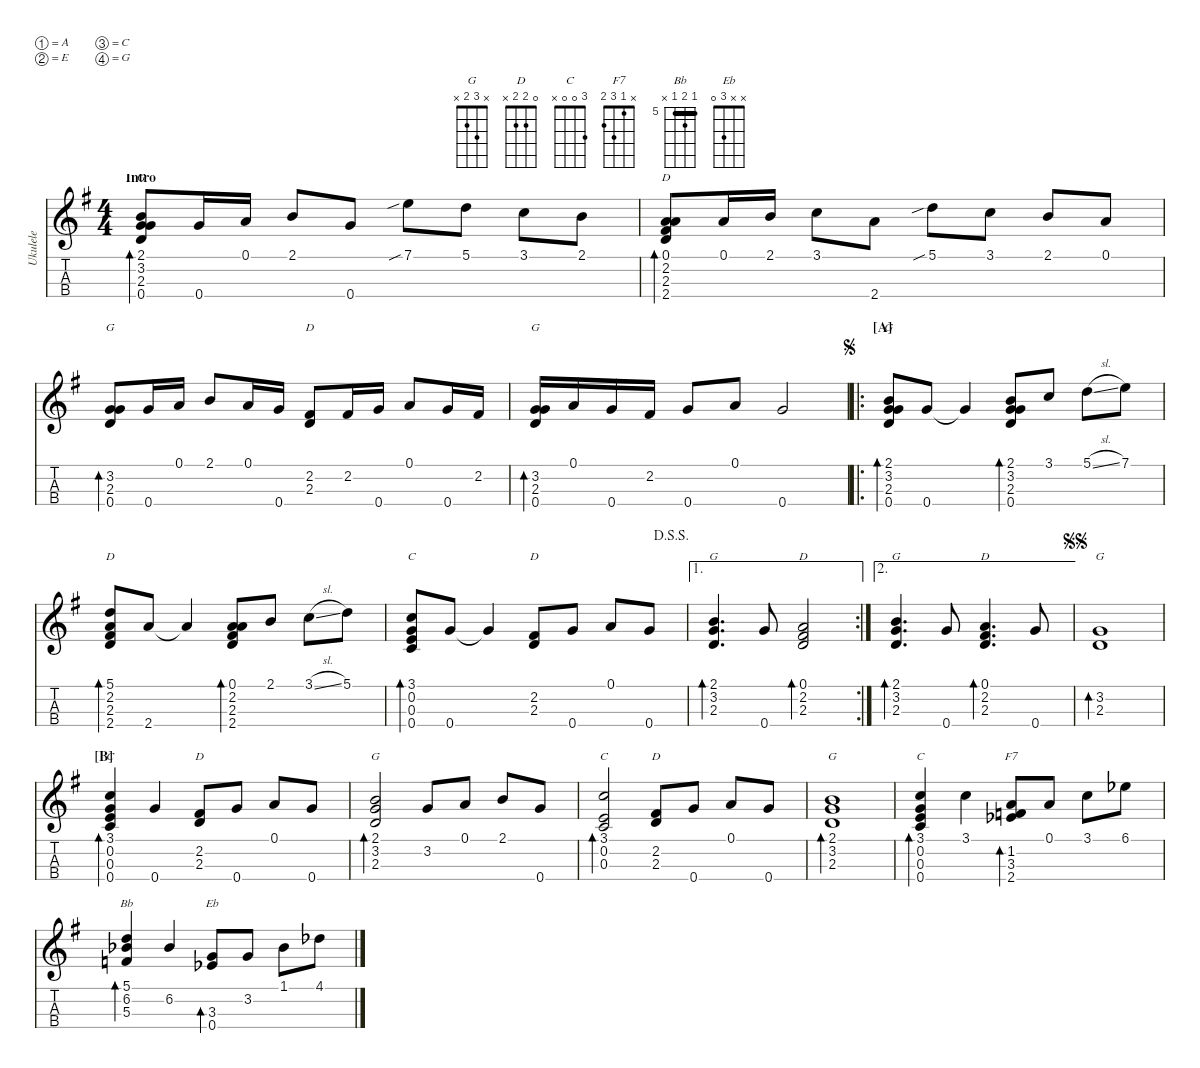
\defaultSystemsLayout 4
\hideDynamics
\bracketExtendMode nobrackets
\otherSystemsTrackNameOrientation horizontal
\defaultBarNumberDisplay Hide
\track ("Ukulele" "Ukulele") {defaultSystemsLayout 4 instrument acousticguitarnylon}
\staff {score tabs}
\tuning (A4 E4 C4 G4)
\displaytranspose 0
\chord ("G" 2 3 2 0) {barre 2}
\chord ("D" 0 2 2 2)
\chord ("G" x 3 2 0)
\chord ("D" x 2 2 x) {barre 2}
\chord ("D" 5 2 2 2) {barre (2 2)}
\chord ("C" 3 0 0 0)
\chord ("G" 2 3 2 x) {barre 2}
\chord ("D" 0 2 2 x)
\chord ("G" x 3 2 x)
\chord ("C" 3 0 0 x)
\chord ("F7" x 1 3 2)
\chord ("Bb" 5 6 5 x) {firstfret 5 barre 5}
\chord ("Eb" x x 3 0)
\ts (4 4)
\section ("" "Intro")
\tempo (100 hide)
\clef g2
\ks g
(2.3{acc forcenatural} 0.4{acc forcenatural} 3.2{acc forcenatural} 2.1{acc forcenatural}).8{bd 153 ch "G" dy mf instrument acousticguitarnylon beam Up} 0.4{acc forcenatural}.16{beam Up} 0.1{acc forcenatural}.16{beam Up} 2.1{acc forcenatural}.8{beam Up} 0.4{acc forcenatural}.8{beam Up} 7.1{sib acc forcenatural}.8{beam Down} 5.1{acc forcenatural}.8{beam Down} 3.1{acc forcenatural}.8{beam Down} 2.1{acc forcenatural}.8{beam Down} |
(2.3{acc forcenatural} 2.2{acc #} 0.1{acc forcenatural} 2.4{acc forcenatural}).8{bd 152 ch "D" beam Up} 0.1{acc forcenatural}.16{beam Up} 2.1{acc forcenatural}.16{beam Up} 3.1{acc forcenatural}.8{beam Down} 2.4{acc forcenatural}.8{beam Down} 5.1{sib acc forcenatural}.8{beam Down} 3.1{acc forcenatural}.8{beam Down} 2.1{acc forcenatural}.8{beam Up} 0.1{acc forcenatural}.8{beam Up} |
(0.4{acc forcenatural} 3.2{acc forcenatural} 2.3{acc forcenatural}).8{bd 151 ch "G" beam Up} 0.4{acc forcenatural}.16{beam Up} 0.1{acc forcenatural}.16{beam Up} 2.1{acc forcenatural}.8{beam Up} 0.1{acc forcenatural}.16{beam Up} 0.4{acc forcenatural}.16{beam Up} (2.2{acc #} 2.3{acc forcenatural}).8{ch "D" beam Up} 2.2{acc #}.16{beam Up} 0.4{acc forcenatural}.16{beam Up} 0.1{acc forcenatural}.8{beam Up} 0.4{acc forcenatural}.16{beam Up} 2.2{acc #}.16{beam Up} |
(3.2{acc forcenatural} 0.4{acc forcenatural} 2.3{acc forcenatural}).16{bd 120 ch "G" beam Up} 0.1{acc forcenatural}.16{beam Up} 0.4{acc forcenatural}.16{beam Up} 2.2{acc #}.16{beam Up} 0.4{acc forcenatural}.8{beam Up} 0.1{acc forcenatural}.8{beam Up} 0.4{acc forcenatural}.2{beam Up} |
\ro
\section ("A" "")
\jump segno
(2.3{acc forcenatural} 0.4{acc forcenatural} 3.2{acc forcenatural} 2.1{acc forcenatural}).8{bd 153 ch "G" beam Up} 0.4{acc forcenatural}.8{beam Up} 0.4{t acc forcenatural}.4{beam Up} (2.3{acc forcenatural} 0.4{acc forcenatural} 3.2{acc forcenatural} 2.1{acc forcenatural}).8{bd 153 beam Up} 3.1{acc forcenatural}.8{beam Up} 5.1{sl acc forcenatural}.8{beam Down} 7.1{acc forcenatural}.8{beam Down} |
(2.3{acc forcenatural} 2.2{acc #} 2.4{acc forcenatural} 5.1{acc forcenatural}).8{bd 114 ch "D" beam Up} 2.4{acc forcenatural}.8{beam Up} 2.4{t acc forcenatural}.4{beam Up} (2.2{acc #} 2.3{acc forcenatural} 2.4{acc forcenatural} 0.1{acc forcenatural}).8{bd 114 beam Up} 2.1{acc forcenatural}.8{beam Up} 3.1{sl acc forcenatural}.8{beam Down} 5.1{acc forcenatural}.8{beam Down} |
\jump dalsegnosegno
(3.1{acc forcenatural} 0.4{acc forcenatural} 0.2{acc forcenatural} 0.3{acc forcenatural}).8{bd 114 ch "C" beam Up} 0.4{acc forcenatural}.8{beam Up} 0.4{t acc forcenatural}.4{beam Up} (2.2{acc #} 2.3{acc forcenatural}).8{ch "D" beam Up} 0.4{acc forcenatural}.8{beam Up} 0.1{acc forcenatural}.8{beam Up} 0.4{acc forcenatural}.8{beam Up} |
\ae 1
\rc 2
(2.1{acc forcenatural} 3.2{acc forcenatural} 2.3{acc forcenatural}).4{d bd 115 ch "G" beam Up} 0.4{acc forcenatural}.8{beam Up} (0.1{acc forcenatural} 2.2{acc #} 2.3{acc forcenatural}).2{bd 116 ch "D" beam Up} |
\ae 2
(2.1{acc forcenatural} 3.2{acc forcenatural} 2.3{acc forcenatural}).4{d bd 117 ch "G" beam Up} 0.4{acc forcenatural}.8{beam Up} (0.1{acc forcenatural} 2.2{acc #} 2.3{acc forcenatural}).4{d bd 118 ch "D" beam Up} 0.4{acc forcenatural}.8{beam Up} |
\jump segnosegno
(2.3{acc forcenatural} 3.2{acc forcenatural}).1{bd 119 ch "G" beam Up} |
\section ("B" "")
(3.1{acc forcenatural} 0.2{acc forcenatural} 0.3{acc forcenatural} 0.4{acc forcenatural}).4{bd 111 ch "C" beam Up} 0.4{acc forcenatural}.4{beam Up} (2.2{acc #} 2.3{acc forcenatural}).8{ch "D" beam Up} 0.4{acc forcenatural}.8{beam Up} 0.1{acc forcenatural}.8{beam Up} 0.4{acc forcenatural}.8{beam Up} |
(2.1{acc forcenatural} 3.2{acc forcenatural} 2.3{acc forcenatural}).2{bd 113 ch "G" beam Up} 3.2{acc forcenatural}.8{beam Up} 0.1{acc forcenatural}.8{beam Up} 2.1{acc forcenatural}.8{beam Up} 0.4{acc forcenatural}.8{beam Up} |
(0.2{acc forcenatural} 0.3{acc forcenatural} 3.1{acc forcenatural}).2{bd 108 ch "C" beam Up} (2.2{acc #} 2.3{acc forcenatural}).8{ch "D" beam Up} 0.4{acc forcenatural}.8{beam Up} 0.1{acc forcenatural}.8{beam Up} 0.4{acc forcenatural}.8{beam Up} |
(2.1{acc forcenatural} 3.2{acc forcenatural} 2.3{acc forcenatural}).1{bd 110 ch "G" beam Up} |
(3.1{acc forcenatural} 0.2{acc forcenatural} 0.3{acc forcenatural} 0.4{acc forcenatural}).4{bd 111 ch "C" beam Up} 3.1{acc forcenatural}.4{beam Down} (1.2{acc forcenatural} 3.3{acc b} 2.4{acc forcenatural}).8{bd 105 ch "F7" beam Up} 0.1{acc forcenatural}.8{beam Up} 3.1{acc forcenatural}.8{beam Down} 6.1{acc b}.8{beam Down} |
(5.1{acc forcenatural} 5.3{acc forcenatural} 6.2{acc b}).4{bd 106 ch "Bb" beam Up} 6.2{acc b}.4{beam Up} (3.3{acc b} 0.4{acc forcenatural}).8{bd 107 ch "Eb" beam Up} 3.2{acc forcenatural}.8{beam Up} 1.1{acc b}.8{beam Down} 4.1{acc b}.8{beam Down}
